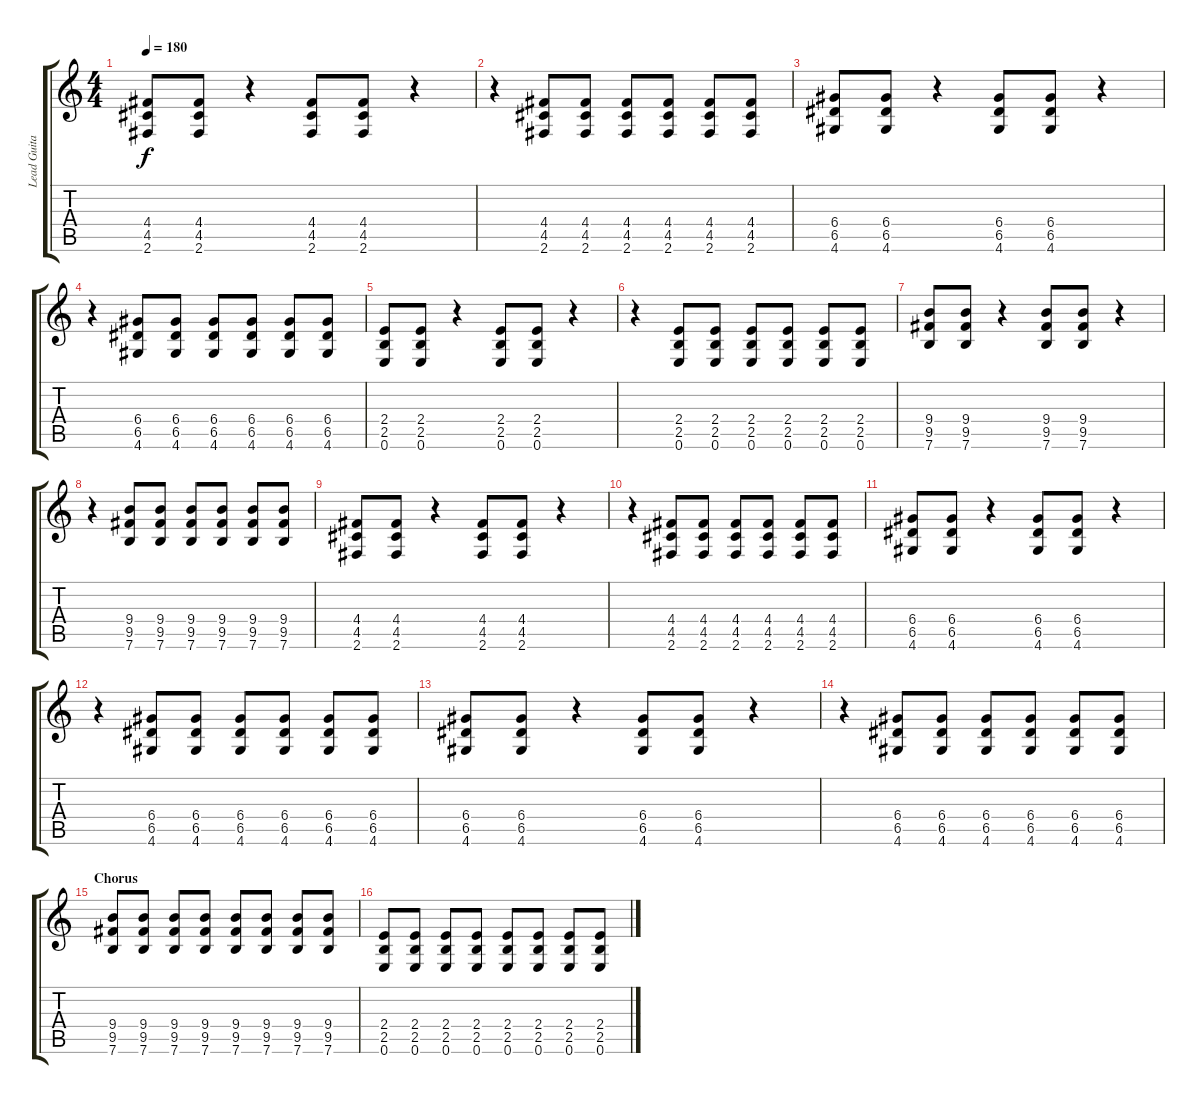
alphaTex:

\track ("Lead Guitar" "Lead Guita") {instrument distortionguitar}
\staff {score tabs}
\tuning (E4 B3 G3 D3 A2 E2) {hide}
\ts (4 4)
\tempo 180
\clef g2
\ks c
(4.4 4.5 2.6).8{dy f} (4.4 4.5 2.6).8 r.4 (4.4 4.5 2.6).8 (4.4 4.5 2.6).8 r.4 |
r.4 (4.4 4.5 2.6).8 (4.4 4.5 2.6).8 (4.4 4.5 2.6).8 (4.4 4.5 2.6).8 (4.4 4.5 2.6).8 (4.4 4.5 2.6).8 |
(6.4 6.5 4.6).8 (6.4 6.5 4.6).8 r.4 (6.4 6.5 4.6).8 (6.4 6.5 4.6).8 r.4 |
r.4 (6.4 6.5 4.6).8 (6.4 6.5 4.6).8 (6.4 6.5 4.6).8 (6.4 6.5 4.6).8 (6.4 6.5 4.6).8 (6.4 6.5 4.6).8 |
(2.4 2.5 0.6).8 (2.4 2.5 0.6).8 r.4 (2.4 2.5 0.6).8 (2.4 2.5 0.6).8 r.4 |
r.4 (2.4 2.5 0.6).8 (2.4 2.5 0.6).8 (2.4 2.5 0.6).8 (2.4 2.5 0.6).8 (2.4 2.5 0.6).8 (2.4 2.5 0.6).8 |
(9.4 9.5 7.6).8 (9.4 9.5 7.6).8 r.4 (9.4 9.5 7.6).8 (9.4 9.5 7.6).8 r.4 |
r.4 (9.4 9.5 7.6).8 (9.4 9.5 7.6).8 (9.4 9.5 7.6).8 (9.4 9.5 7.6).8 (9.4 9.5 7.6).8 (9.4 9.5 7.6).8 |
(4.4 4.5 2.6).8 (4.4 4.5 2.6).8 r.4 (4.4 4.5 2.6).8 (4.4 4.5 2.6).8 r.4 |
r.4 (4.4 4.5 2.6).8 (4.4 4.5 2.6).8 (4.4 4.5 2.6).8 (4.4 4.5 2.6).8 (4.4 4.5 2.6).8 (4.4 4.5 2.6).8 |
(6.4 6.5 4.6).8 (6.4 6.5 4.6).8 r.4 (6.4 6.5 4.6).8 (6.4 6.5 4.6).8 r.4 |
r.4 (6.4 6.5 4.6).8 (6.4 6.5 4.6).8 (6.4 6.5 4.6).8 (6.4 6.5 4.6).8 (6.4 6.5 4.6).8 (6.4 6.5 4.6).8 |
(6.4 6.5 4.6).8 (6.4 6.5 4.6).8 r.4 (6.4 6.5 4.6).8 (6.4 6.5 4.6).8 r.4 |
r.4 (6.4 6.5 4.6).8 (6.4 6.5 4.6).8 (6.4 6.5 4.6).8 (6.4 6.5 4.6).8 (6.4 6.5 4.6).8 (6.4 6.5 4.6).8 |
\section ("" "Chorus")
(9.4 9.5 7.6).8 (9.4 9.5 7.6).8 (9.4 9.5 7.6).8 (9.4 9.5 7.6).8 (9.4 9.5 7.6).8 (9.4 9.5 7.6).8 (9.4 9.5 7.6).8 (9.4 9.5 7.6).8 |
(2.4 2.5 0.6).8 (2.4 2.5 0.6).8 (2.4 2.5 0.6).8 (2.4 2.5 0.6).8 (2.4 2.5 0.6).8 (2.4 2.5 0.6).8 (2.4 2.5 0.6).8 (2.4 2.5 0.6).8
